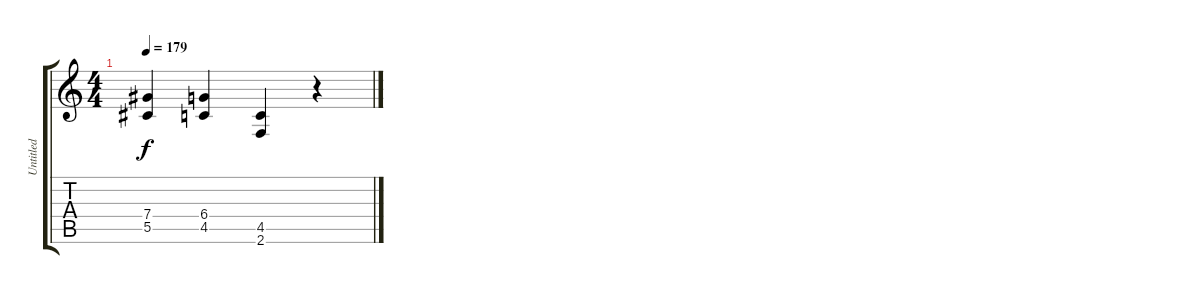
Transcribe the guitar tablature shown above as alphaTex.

\track ("Untitled" "Untitled") {instrument distortionguitar}
\staff {score tabs}
\tuning (Eb4 Bb3 Gb3 Db3 Ab2 Eb2) {hide}
\ts (4 4)
\tempo 179
\clef g2
\ks c
(7.4 5.5).4{dy f} (6.4 4.5).4 (4.5 2.6).4 r.4
